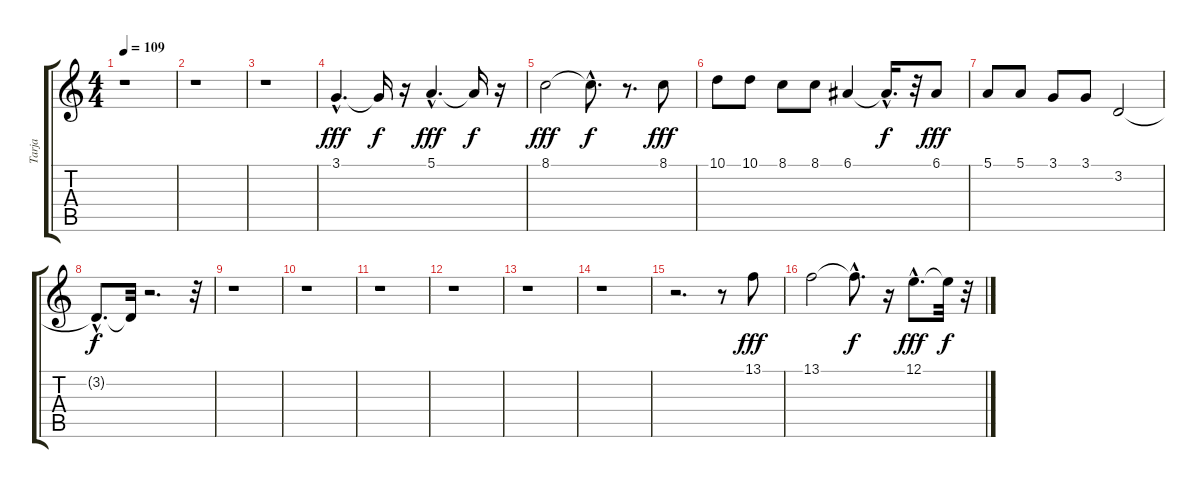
\track ("Tarja" "Tarja") {instrument choiraahs}
\staff {score tabs}
\tuning (E4 B3 G3 D3 A2 E2) {hide}
\ts (4 4)
\tempo 109
\clef g2
\ks c
r.1{dy fff} |
r.1 |
r.1 |
3.1{hac}.4{d} 3.1{t}.16{dy f} r.16 5.1{hac}.4{d dy fff} 5.1{t}.16{dy f} r.16 |
8.1.2{dy fff} 8.1{hac t}.8{d dy f} r.8{d} 8.1.8{dy fff} |
10.1.8 10.1.8 8.1.8 8.1.8 6.1.4 6.1{hac t}.16{d dy f} r.32 6.1.8{dy fff} |
5.1.8 5.1.8 3.1.8 3.1.8 3.2.2 |
3.2{hac t}.8{d dy f} 3.2{t}.32 r.2{d} r.32 |
r.1 |
r.1 |
r.1 |
r.1 |
r.1 |
r.1 |
r.2{d} r.8 13.1.8{dy fff} |
13.1.2 13.1{hac t}.8{d dy f} r.16 12.1{hac}.8{d dy fff} 12.1{t}.32{dy f} r.32
